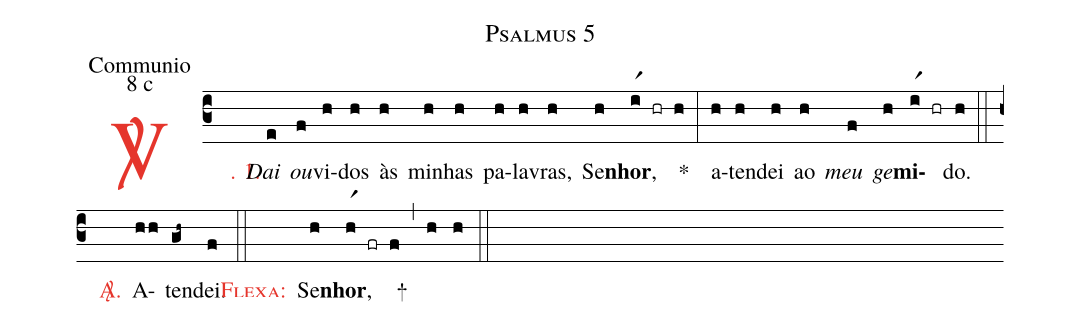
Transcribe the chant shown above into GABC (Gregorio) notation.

name: Psalmus 5;
office-part: Communio;
mode: 8;
mode-differentia: c;
%%
(c3)

<c><sp>V/</sp>. 1.</c>() <i>Dai</i>(e) <i>ou</i>(f)vi(h)dos(h) às(h) mi(h)nhas(h) pa(h)la(h)vras,(h) Se(h)<b>nhor</b>,(ir1 hr h) *(:) a(h)ten(h)dei(h) ao(h) <i>meu</i>(f) <i>ge</i>(h)<b>mi</b>(ir1 hr)do.(h)

(::)

<nlba><c><sp>A/</sp>.</c>() A</nlba>(hh)ten(gh~)dei.(f)

(::)

<nlba><c><sc>Flexa</sc>:</c>() Se</nlba>(h)<b>nhor</b>,(hr1 fr f) +(,) (h) (h)

(::)
